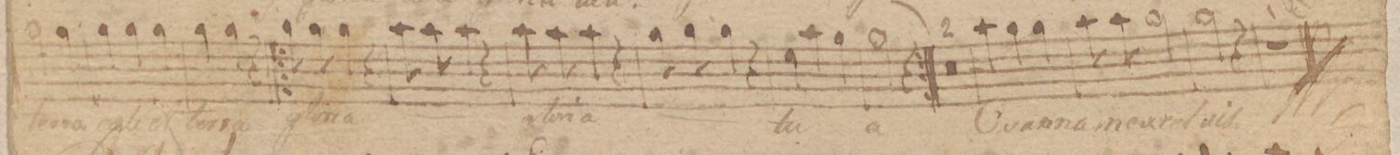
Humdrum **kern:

**kern	**text
*I"Alto	*
*clefC3	*
*k[f#c#]	*
*M3/4	*
2a\	ter-
4a\	-ra
=43	=43
4a\	coe-
4a\	-li
4a\	et
=44	=44
4a\	ter-
4a\	-ra
4r	.
=45	=45
8a\	glo-
8a\	-ri-
4a\	-a
4r	.
=46	=46
*	*ij
8b\	glo-
8b\	-ri-
4b\	-a
*	*Xij
4r	.
=47	=47
8b\	glo-
8b\	-ri-
4b\	-a
4r	.
=48	=48
*	*ij
8a\	glo-
8a\	-ri-
4a\	-a
*	*Xij
4r	.
=49	=49
4f#\	tu-
4b\	.
4a\	.
=50	=50
2a\	-a
4r	.
=51	=51
8a\yy	glo-
8a\yy	-ri-
4a\yy	-a
4ryy	.
=52	=52
*	*ij
8b\yy	glo-
8b\yy	-ri-
4b\yy	-a
*	*Xij
4ryy	.
=53	=53
8b\yy	glo-
8b\yy	-ri-
4b\yy	-a
4ryy	.
=54	=54
*	*ij
8a\yy	glo-
8a\yy	-ri-
4a\yy	-a
*	*Xij
4ryy	.
=55	=55
4f#\yy	tu-
4b\yy	.
4a\yy	.
=56	=56
2a\yy	-a
4ryy	.
=57	=57
1.r	.
=58	=58
=59	=59
4b\	O-
4a\	-san-
4a\	-na
=60	=60
8b\	in
8b\	ex-
2a\	-cel-
=61	=61
2a\	-sis.
4r	.
=62	=62
2.r	.
==	==
*-	*-
